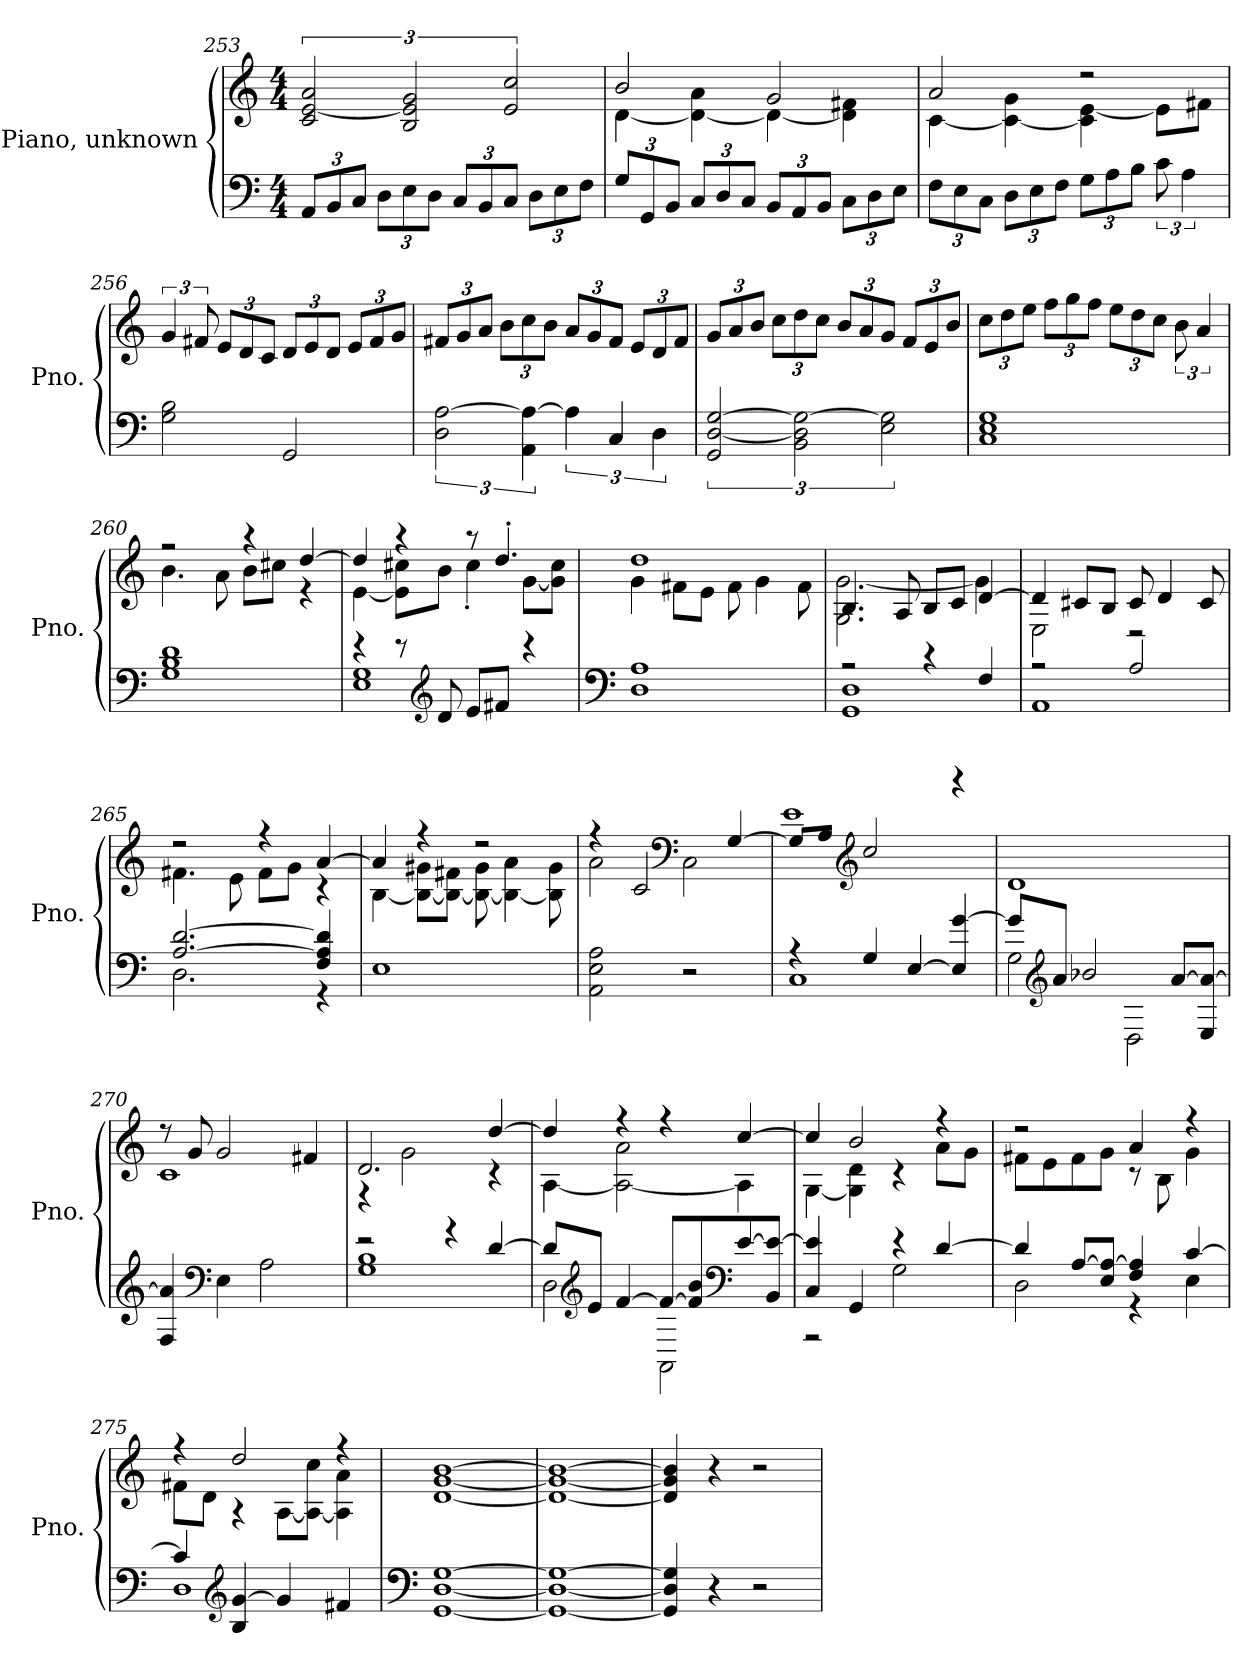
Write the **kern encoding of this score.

**kern	**kern
*part1	*part1
*staff2	*staff1
*I"Piano, unknown	*
*I'Pno.	*
!!LO:LB:g=z
*clefF4	*clefG2
*k[]	*k[]
*M4/4	*M4/4
*Xbrackettup	*
=253	=253
12AA/L	3c/ [3e/ 3a/
12BB/	.
12C/J	.
12D\L	.
12E\	3B/ 3e/] 3g/
12D\J	.
12C/L	.
12BB/	.
12C/J	3e/ 3cc/
12D\L	.
12E\	.
12F\J	.
=254	=254
*	*^
12G/L	2b/	[4d\
12GG/	.	.
12BB/J	.	.
12C/L	.	4d\_ 4a\
12D/	.	.
12C/J	.	.
12BB/L	2g/	4d\_
12AA/	.	.
12BB/J	.	.
12C\L	.	4d\] 4f#X\
12D\	.	.
12E\J	.	.
=255	=255	=255
12F\L	2a/	[4c\
12E\	.	.
12C\J	.	.
12D\L	.	4c\_ 4g\
12E\	.	.
12F\J	.	.
12G\L	2r	4c\] [4e\
12A\	.	.
12B\J	.	.
*brackettup	*	*
12c\	.	8e\L]
6A\	.	.
.	.	8f#X\J
*	*v	*v
!!LO:LB:g=z
=256	=256
2G\ 2B\	6g/
.	12f#X/
*	*Xbrackettup
.	12e/L
.	12d/
.	12c/J
2GG/	12d/L
.	12e/
.	12d/J
.	12e/L
.	12f#/
.	12g/J
=257	=257
3D\ [3A\	12f#X/L
.	12g/
.	12a/J
.	12b\L
6AA\ 6A\_	12cc\
.	12b\J
6A\]	12a/L
.	12g/
6C/	12f#/J
.	12e/L
6D\	12d/
.	12f#/J
=258	=258
3GG/ [3D/ [3G/	12g/L
.	12a/
.	12b/J
.	12cc\L
3BB\ 3D\] 3G\_	12dd\
.	12cc\J
.	12b/L
.	12a/
3E\ 3G\]	12g/J
.	12f/L
.	12e/
.	12b/J
!!LO:LB:g=z
=259	=259
1C 1E 1G	12cc\L
.	12dd\
.	12ee\J
.	12ff\L
.	12gg\
.	12ff\J
.	12ee\L
.	12dd\
.	12cc\J
*	*brackettup
.	12b\
.	6a/
=260	=260
*	*^
1G 1B 1d	2r	4.b\
.	.	8a\
.	4r	8b\L
.	.	8cc#X\J
.	[4dd/	4r
=261	=261	=261
*^	*	*
4r	1E 1G	4dd/]	[4e\
8r	.	4r	8e\] 8cc#X\L
*clefG2	*	*	*
8d/	.	.	8b\J
8e/L	.	8r	4cc#'\
8f#X/J	.	4.dd'/	.
4r	.	.	[8g\L
.	.	.	8g\] 8cc#\J
*v	*v	*	*
=262	=262	=262
*clefF4	*	*
1D 1A	1dd	4g\
.	.	8f#X\L
.	.	8e\J
.	.	8f#\
.	.	4g\
.	.	8f#\
!!LO:LB:g=z	!!
=263	=263	=263
*^	*	*
2r	1GG 1D	4.B/	2.G\ [2.g\
.	.	8A/	.
4r	.	8B/L	.
.	.	8c/J	.
4F/	.	[4d/	4g\]
=264	=264	=264	=264
2r	1AA	4d/]	2E\
.	.	8c#X/L	.
.	.	8B/J	.
2A/	.	8c#/	2r
.	.	4d/	.
.	.	8c#/	.
=265	=265	=265	=265
[2.A/ [2.d/	2.D\	2r	4.f#X\
.	.	.	8e\
.	.	4r	8f#\L
.	.	.	8g\J
4F/ 4A/] 4d/]	4r	[4a/	4r
*v	*v	*	*
=266	=266	=266
1E	4a/]	[4B\
.	4r	8B\_ 8g#X\L
.	.	8B\_ 8f#X\J
.	2r	8B\_ 8g#\
.	.	4B\_ 4a\
.	.	8B\] 8g#\
=267	=267	=267
2AA\ 2E\ 2A\	4r	2a\
.	2c/	.
*	*clefF4	*
2r	.	2C\
.	[4G/	.
!!LO:PB:g=z	!!
=268	=268	=268
*^	*	*
4r	1C	8G/L]	1e
.	.	8A/J	.
*	*	*clefG2	*
4G/	.	2cc/	.
[4E/	.	.	.
4E/] [4g/	.	4r	.
*	*	*v	*v
=269	=269	=269
8g/L]	2G\	1d
*clefG2	*	*
8a/J	.	.
2b-X/	.	.
.	2D\	.
[8a/L	.	.
8E/ 8a/_J	.	.
*v	*v	*
=270	=270
*	*^
4F/ 4a/]	8r	1c
.	8g/	.
*clefF4	*	*
4E\	2g/	.
2A\	.	.
.	4f#X/	.
=271	=271	=271
*^	*	*
2r	1G 1B	2.d/	4r
.	.	.	2g\
4r	.	.	.
[4d/	.	[4dd/	4r
=272	=272	=272	=272
8d/L]	2D\	4dd/]	[4A\
*clefG2	*	*	*
8e/J	.	.	.
[4f/	.	4r	2A\_ 2a\
8f/L_	2AA\	4r	.
8f/] 8b/	.	.	.
*clefF4	*	*	*
[8e/	.	[4cc/	4A\]
8BB/ 8e/_J	.	.	.
!!LO:LB:g=z	!!
=273	=273	=273	=273
4C/ 4e/]	2r	4cc/]	[4G\
4GG/	.	2b/	4G\] 4d\
4r	2G\	.	4r
[4d/	.	4r	8a\L
.	.	.	8g\J
=274	=274	=274	=274
4d/]	2D\	2r	8f#X\L
.	.	.	8e\
[8A/L	.	.	8f#\
8E/ 8A/_J	.	.	8g\J
4F/ 4A/]	4r	4a/	8r
.	.	.	8B\
[4c/	4E\	4r	4g\
=275	=275	=275	=275
4c/]	1D	4r	8f#X\L
.	.	.	8d\J
*clefG2	*	*	*
4B/ [4g/	.	2dd/	4r
4g/]	.	.	[8A\L
.	.	.	8A\_ 8cc\J
4f#X/	.	4r	4A\] 4a\
*v	*v	*	*
*	*v	*v
=276	=276
*clefF4	*
[1GG [1D [1G	[1d [1g [1b
=277	=277
1GG_ 1D_ 1G_	1d_ 1g_ 1b_
=278	=278
4GG/] 4D/] 4G/]	4d/] 4g/] 4b/]
4r	4r
2r	2r
=	=
*-	*-
